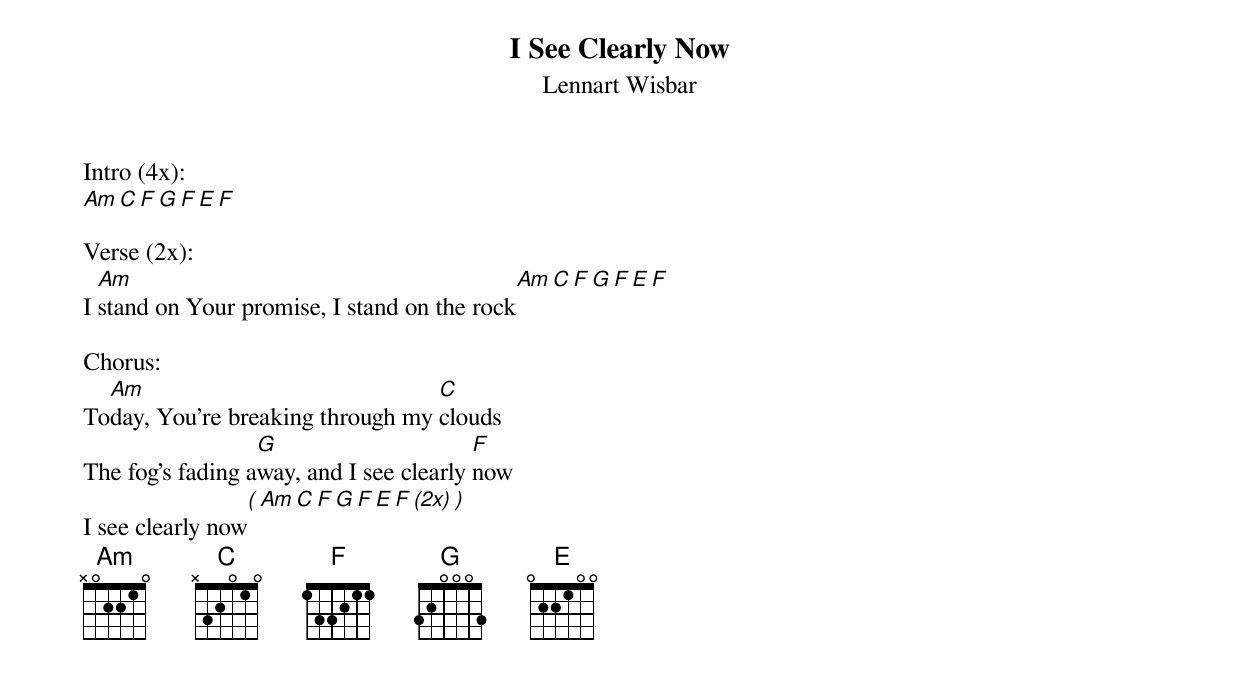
{title:I See Clearly Now}
{subtitle:Lennart Wisbar}
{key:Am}

Intro (4x):
[Am][C][F][G][F][E][F]

Verse (2x):
I [Am]stand on Your promise, I stand on the rock[Am][C][F][G][F][E][F]

Chorus:
To[Am]day, You're breaking through my [C]clouds
The fog's fading a[G]way, and I see clearly [F]now
I see clearly now[(][Am][C][F][G][F][E][F][(2x)][)]
